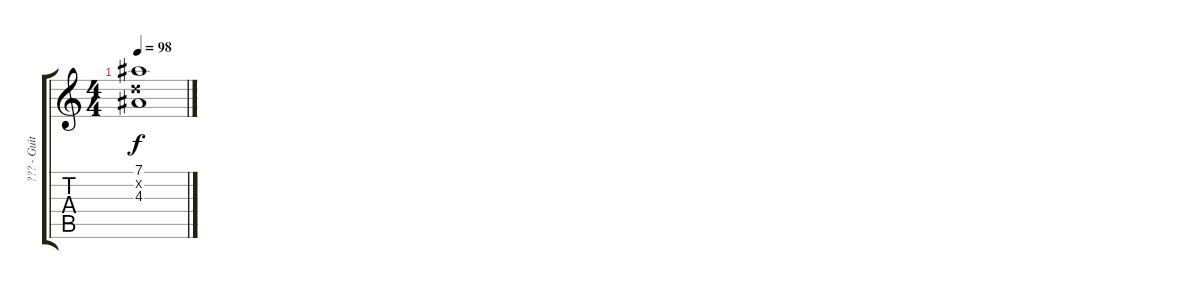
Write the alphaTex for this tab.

\track ("??? - Guitar" "??? - Guit") {instrument overdrivenguitar}
\staff {score tabs}
\tuning (Eb4 Bb3 Gb3 Db3 Ab2 Eb2) {hide}
\ts (4 4)
\tempo 98
\clef g2
\ks c
(7.1 4.2{x} 4.3).1{dy f}
